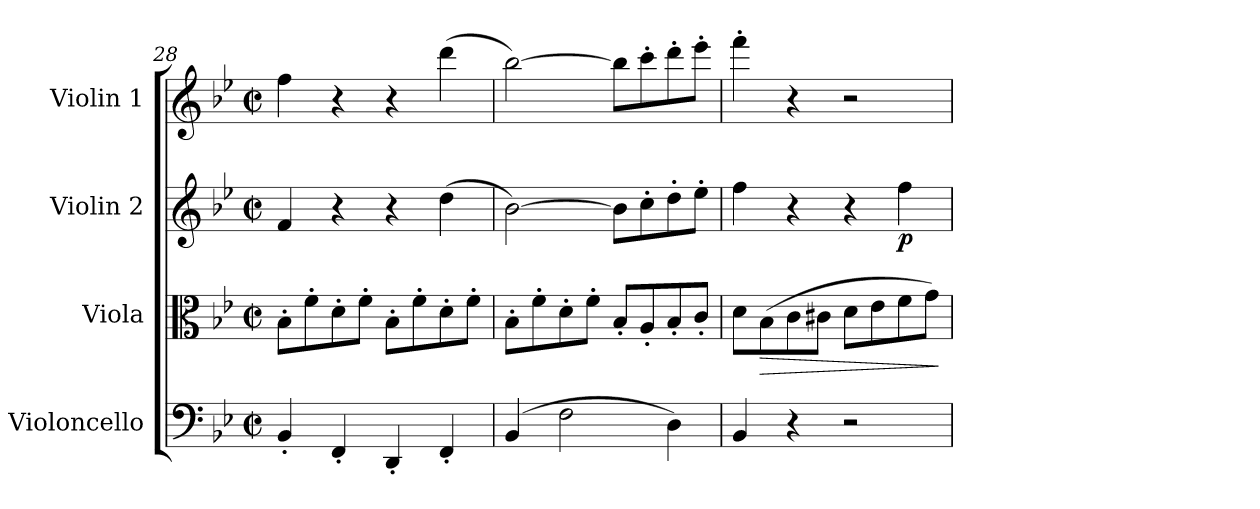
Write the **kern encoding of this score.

**kern	**kern	**dynam	**kern	**dynam	**kern
*part4	*part3	*part3	*part2	*part2	*part1
*staff4	*staff3	*staff3	*staff2	*staff2	*staff1
*I"Violoncello	*I"Viola	*	*I"Violin 2	*	*I"Violin 1
*I'Vc	*I'Vla	*	*I'Vln	*	*I'Vln
*clefF4	*clefC3	*	*clefG2	*	*clefG2
*k[b-e-]	*k[b-e-]	*	*k[b-e-]	*	*k[b-e-]
*M2/2	*M2/2	*	*M2/2	*	*M2/2
*met(c|)	*met(c|)	*	*met(c|)	*	*met(c|)
=28	=28	=28	=28	=28	=28
4BB-'/	8B-'\L	.	4f/	.	4ff\
.	8f'\	.	.	.	.
4FF'/	8d'\	.	4r	.	4r
.	8f'\J	.	.	.	.
4DD'/	8B-'\L	.	4r	.	4r
.	8f'\	.	.	.	.
4FF'/	8d'\	.	(4dd\	.	(4ddd\
.	8f'\J	.	.	.	.
!!LO:LB:g=z
=29	=29	=29	=29	=29	=29
(4BB-/	8B-'\L	.	[>2b-\)	.	[>2bb-\)
.	8f'\	.	.	.	.
2F\	8d'\	.	.	.	.
.	8f'\J	.	.	.	.
.	8B-'/L	.	8b-\L]	.	8bb-\L]
.	8A'/	.	8cc'\	.	8ccc'\
4D\)	8B-'/	.	8dd'\	.	8ddd'\
.	8c'/J	.	8ee-'\J	.	8eee-'\J
=30	=30	=30	=30	=30	=30
4BB-/	8d\L	.	4ff\	.	4fff'\
!	!	!LO:HP:b	!	!	!
.	(8B-\	>	.	.	.
4r	8c\	.	4r	.	4r
.	8c#X\J	.	.	.	.
2r	8d\L	.	4r	.	2r
.	8e-\	.	.	.	.
!	!	!	!	!LO:DY:b	!
.	8f\	.	4ff\	p	.
.	8g\J)	.	.	.	.
.	.	]	.	.	.
=	=	=	=	=	=
*-	*-	*-	*-	*-	*-
